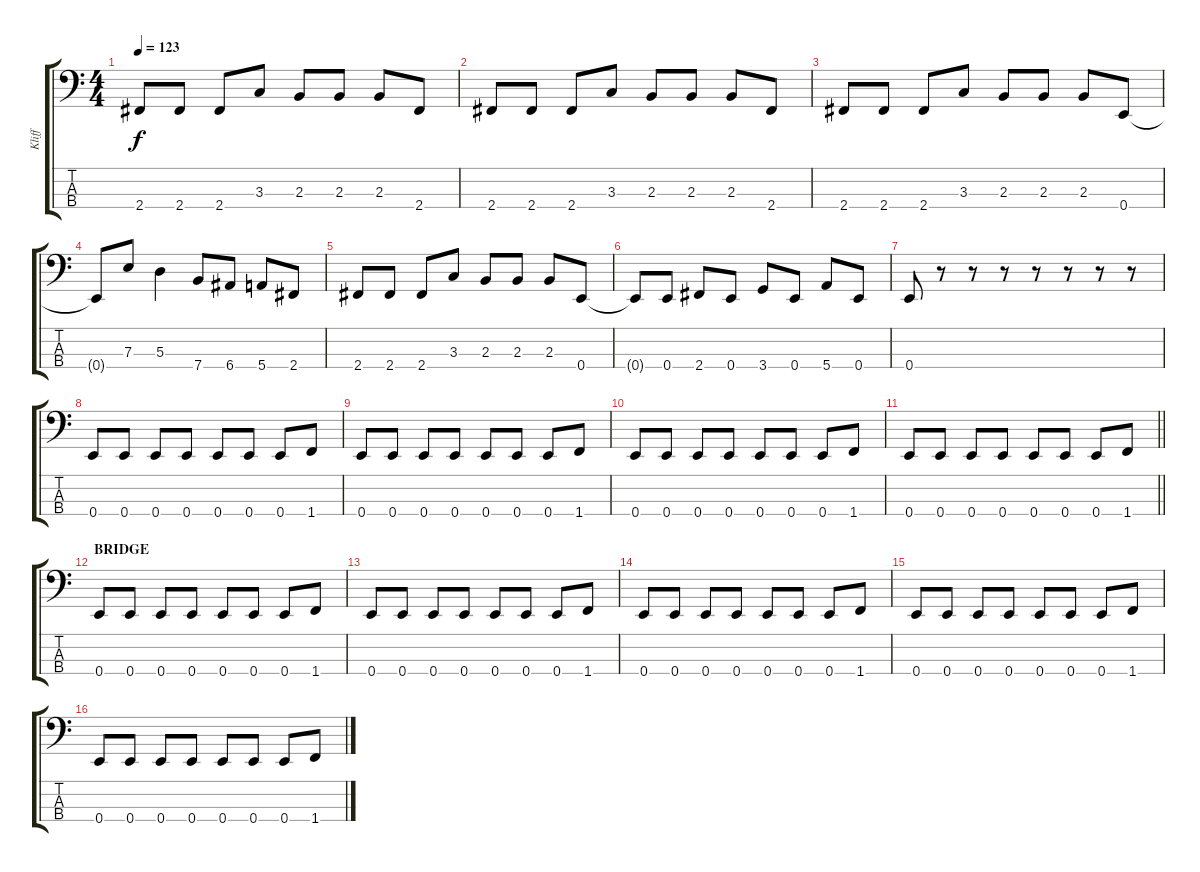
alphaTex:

\track ("Kliff" "Kliff") {instrument electricbasspick}
\staff {score tabs}
\tuning (G2 D2 A1 E1) {hide}
\ts (4 4)
\tempo 123
\clef f4
\ks c
2.4.8{dy f} 2.4.8 2.4.8 3.3.8 2.3.8 2.3.8 2.3.8 2.4.8 |
2.4.8 2.4.8 2.4.8 3.3.8 2.3.8 2.3.8 2.3.8 2.4.8 |
2.4.8 2.4.8 2.4.8 3.3.8 2.3.8 2.3.8 2.3.8 0.4.8 |
0.4{t}.8 7.3.8 5.3.4 7.4.8 6.4.8 5.4.8 2.4.8 |
2.4.8 2.4.8 2.4.8 3.3.8 2.3.8 2.3.8 2.3.8 0.4.8 |
0.4{t}.8 0.4.8 2.4.8 0.4.8 3.4.8 0.4.8 5.4.8 0.4.8 |
0.4.8 r.8 r.8 r.8 r.8 r.8 r.8 r.8 |
0.4.8 0.4.8 0.4.8 0.4.8 0.4.8 0.4.8 0.4.8 1.4.8 |
0.4.8 0.4.8 0.4.8 0.4.8 0.4.8 0.4.8 0.4.8 1.4.8 |
0.4.8 0.4.8 0.4.8 0.4.8 0.4.8 0.4.8 0.4.8 1.4.8 |
\barLineRight lightlight
0.4.8 0.4.8 0.4.8 0.4.8 0.4.8 0.4.8 0.4.8 1.4.8 |
\section ("" "BRIDGE")
0.4.8 0.4.8 0.4.8 0.4.8 0.4.8 0.4.8 0.4.8 1.4.8 |
0.4.8 0.4.8 0.4.8 0.4.8 0.4.8 0.4.8 0.4.8 1.4.8 |
0.4.8 0.4.8 0.4.8 0.4.8 0.4.8 0.4.8 0.4.8 1.4.8 |
0.4.8 0.4.8 0.4.8 0.4.8 0.4.8 0.4.8 0.4.8 1.4.8 |
0.4.8 0.4.8 0.4.8 0.4.8 0.4.8 0.4.8 0.4.8 1.4.8
